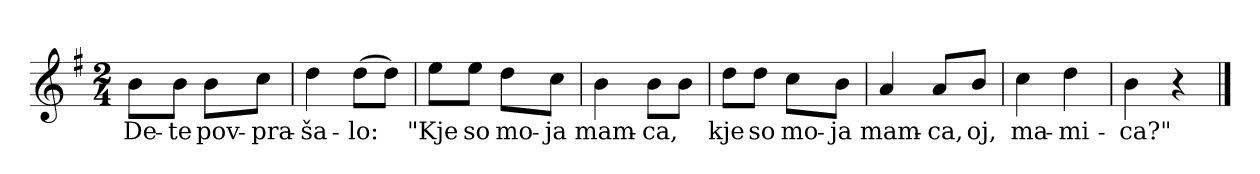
**kern	**text
*part1	*part1
*staff1	*staff1
*clefG2	*
*k[f#]	*
*G:	*
*M2/4	*
*MM56	*
=1	=1
!	!LO:LY:b
8b\L	De-
!	!LO:LY:b
8b\J	-te
!	!LO:LY:b
8b\L	pov-
!	!LO:LY:b
8cc\J	-pra-
=2	=2
!	!LO:LY:b
4dd\	-ša-
!	!LO:LY:b
(>8dd\L	-lo:
8dd\J)	.
=3	=3
!	!LO:LY:b
8ee\L	"Kje
!	!LO:LY:b
8ee\J	so
!	!LO:LY:b
8dd\L	mo-
!	!LO:LY:b
8cc\J	-ja
=4	=4
!	!LO:LY:b
4b\	mam-
!	!LO:LY:b
8b\L	-ca,
8b\J	.
=5	=5
!	!LO:LY:b
8dd\L	kje
!	!LO:LY:b
8dd\J	so
!	!LO:LY:b
8cc\L	mo-
!	!LO:LY:b
8b\J	-ja
=6	=6
!	!LO:LY:b
4a/	mam-
!	!LO:LY:b
8a/L	-ca,
!	!LO:LY:b
8b/J	oj,
=7	=7
!	!LO:LY:b
4cc\	ma-
!	!LO:LY:b
4dd\	-mi-
!!LO:LB:g=z
=8	=8
!	!LO:LY:b
4b\	-ca?"
4r	.
==	==
*-	*-
